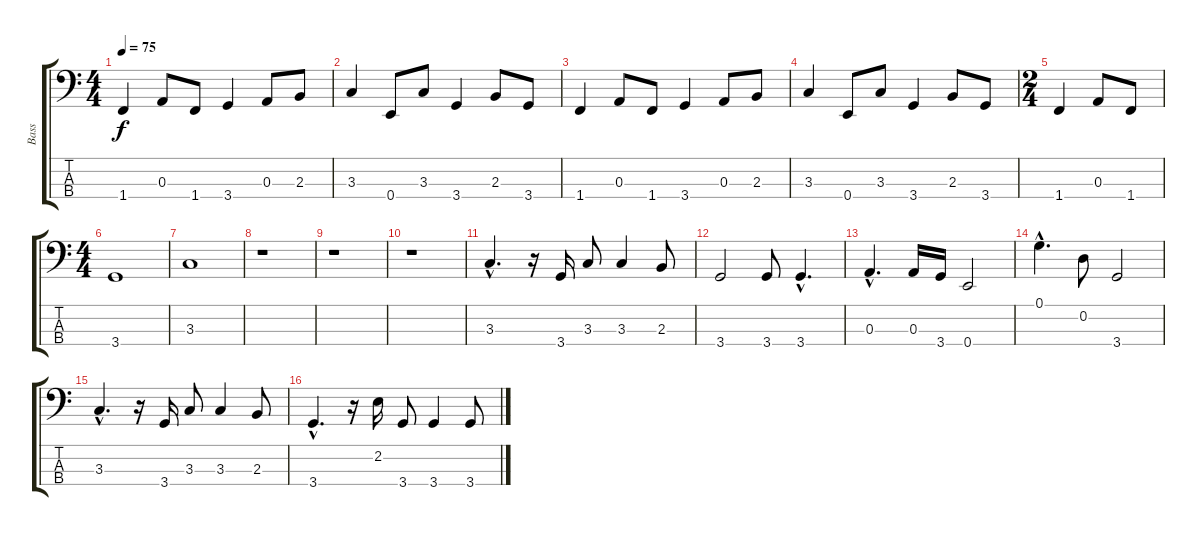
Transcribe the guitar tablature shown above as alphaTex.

\track ("Bass" "Bass") {instrument electricbassfinger}
\staff {score tabs}
\tuning (G2 D2 A1 E1) {hide}
\ts (4 4)
\tempo 75
\clef f4
\ks c
1.4.4{dy f} 0.3.8 1.4.8 3.4.4 0.3.8 2.3.8 |
3.3.4 0.4.8 3.3.8 3.4.4 2.3.8 3.4.8 |
1.4.4 0.3.8 1.4.8 3.4.4 0.3.8 2.3.8 |
3.3.4 0.4.8 3.3.8 3.4.4 2.3.8 3.4.8 |
\ts (2 4)
1.4.4 0.3.8 1.4.8 |
\ts (4 4)
3.4.1 |
3.3.1 |
r.1 |
r.1 |
r.1 |
3.3{hac}.4{d} r.16 3.4.16 3.3.8 3.3.4 2.3.8 |
3.4.2 3.4.8 3.4{hac}.4{d} |
0.3{hac}.4{d} 0.3.16 3.4.16 0.4.2 |
0.1{hac}.4{d} 0.2.8 3.4.2 |
3.3{hac}.4{d} r.16 3.4.16 3.3.8 3.3.4 2.3.8 |
3.4{hac}.4{d} r.16 2.2.16 3.4.8 3.4.4 3.4.8
